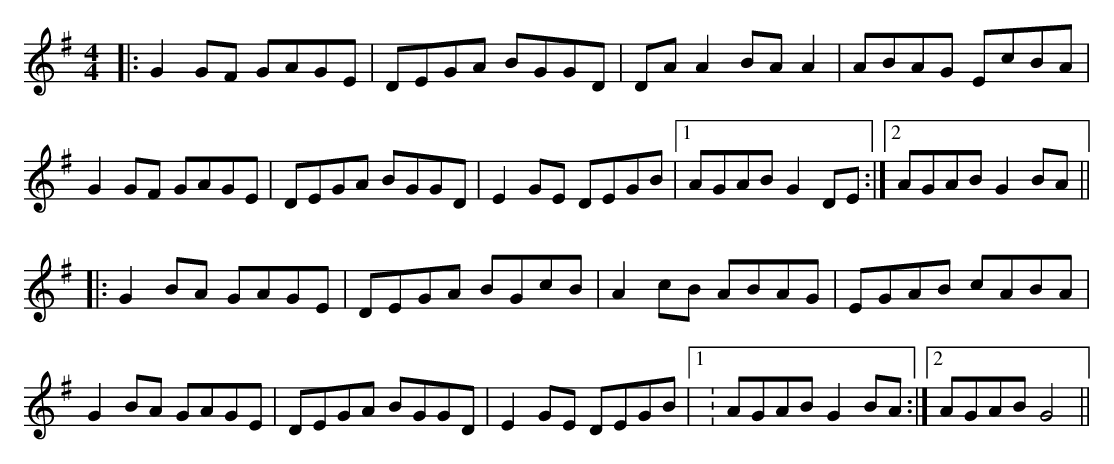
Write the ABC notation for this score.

X:1
M:4/4
K:G
|:G2 GF GAGE|DEGA BGGD|DA A2 BA A2|ABAG EcBA|
G2 GF GAGE|DEGA BGGD|E2 GE DEGB|1 AGAB G2 DE:|2 AGAB G2 BA||
|:G2 BA GAGE|DEGA BGcB|A2 cB ABAG|EGAB cABA|
G2 BA GAGE|DEGA BGGD|E2 GE DEGB|1 : AGAB G2 BA:|2 AGAB G4||
